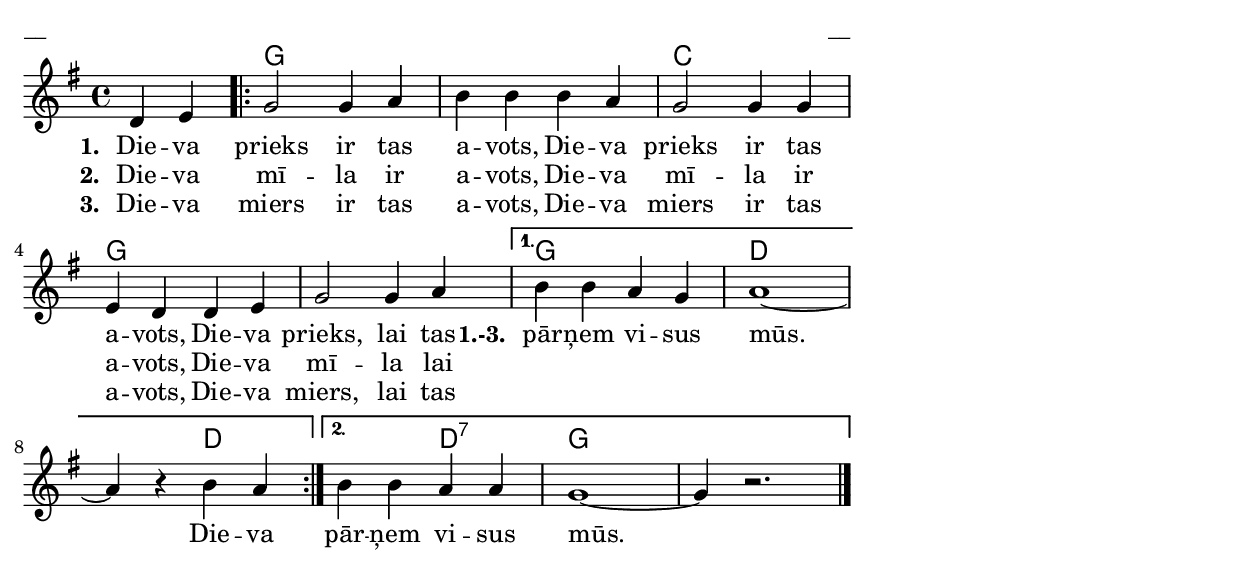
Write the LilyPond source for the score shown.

\version "2.13.18"


\paper {
line-width = 14\cm
left-margin = 0.4\cm
between-system-padding = 0.1\cm
between-system-space = 0.1\cm
}

\layout {
indent = #0
ragged-last = ##f
}

chordsA = \chordmode {
s2 g1.. s4 c1 g1.. s4 g1 d1. d1 d2:7 g1. s2
}

voiceA = \relative c'{
\clef "treble"
\key g \major
\time 4/4
\partial 2

d4 e
\repeat volta 2 { g2 g4 a | b b b a | g2 g4 g | e d d e | g2 g4 a }
\alternative {
  { b4 b a g | a1~ | a4 r b a }
  { b4 b a a | g1~ | g4 r2. \bar "|." }
}
}

lyricA = \lyricmode {
\set stanza = "1. "
Die -- va prieks ir tas a -- vots, Die -- va prieks ir tas a -- vots, Die -- va prieks, lai tas \set stanza = "1.-3. " pār -- ņem vi -- sus mūs. Die -- va pār -- ņem vi -- sus mūs.
}
lyricB = \lyricmode {
\set stanza = "2. "
Die -- va mī -- la ir a -- vots, Die -- va mī -- la ir a -- vots, Die -- va mī -- la lai
}
lyricC = \lyricmode {
\set stanza = "3. "
Die -- va miers ir tas a -- vots, Die -- va miers ir tas a -- vots, Die -- va miers, lai tas
}

fullScore = <<
\new ChordNames { \chordsA }
\new Staff {
<<
\new Voice = "voiceA" { \oneVoice \autoBeamOff \voiceA }
\lyricsto "voiceA" \new Lyrics \lyricA
\lyricsto "voiceA" \new Lyrics \lyricB
\lyricsto "voiceA" \new Lyrics \lyricC
>>
}
>>


\score {
\fullScore
\header { piece = "__" opus = "__" }
}
\markup { \with-color #(x11-color 'white) \sans \smaller "aaa" }
\score {
\unfoldRepeats
\fullScore
\midi {
\context { \Staff \remove "Staff_performer" }
\context { \Voice \consists "Staff_performer" }
}
}